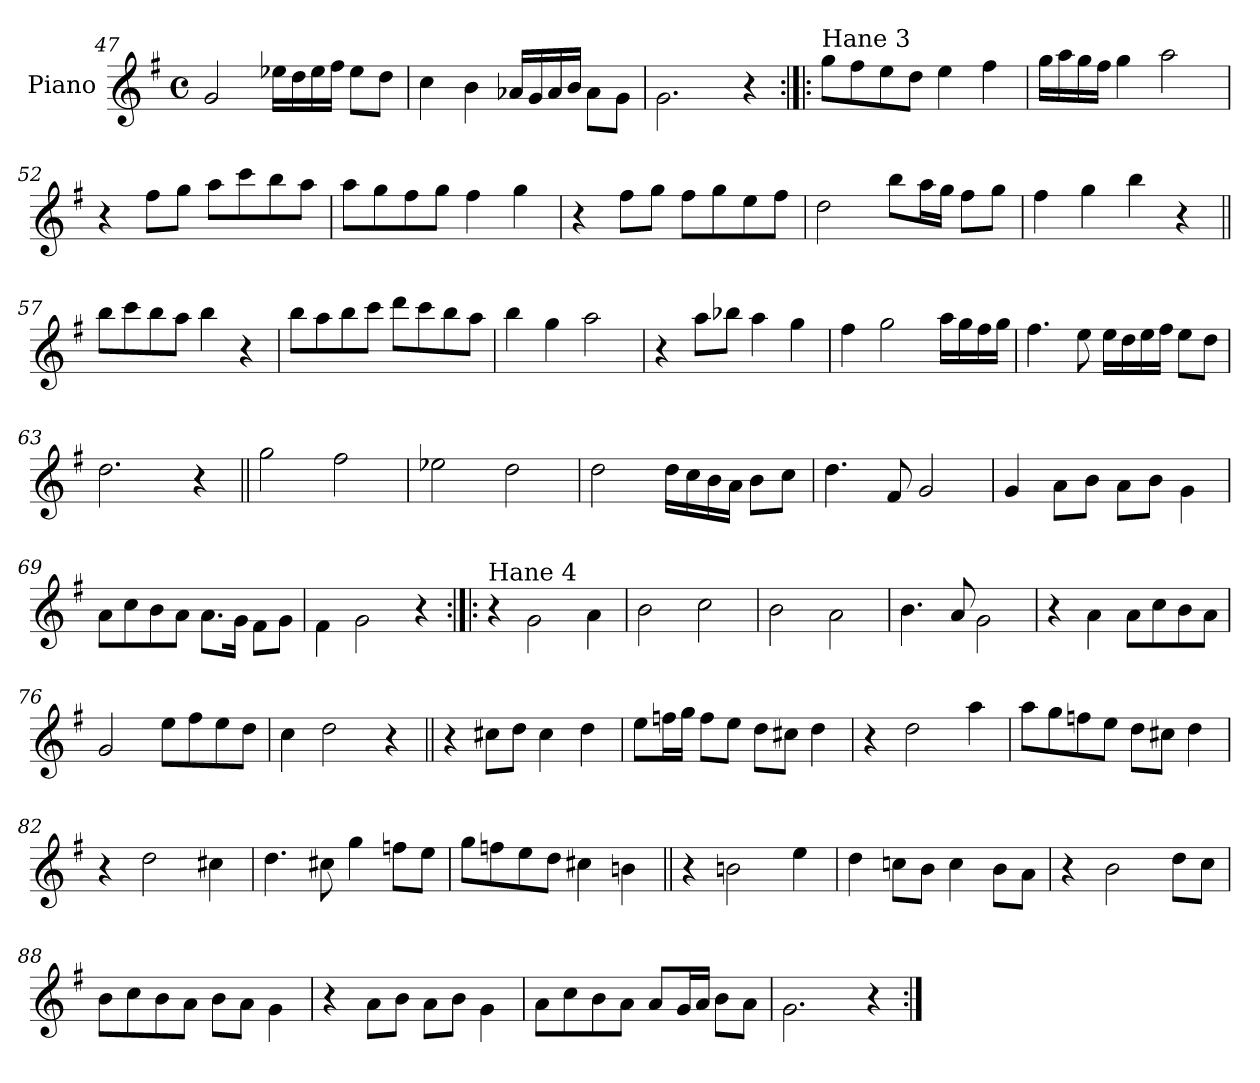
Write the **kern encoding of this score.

**kern
*part1
*staff1
*I"Piano
*I'Pno.
!!LO:LB:g=z
*clefG2
*k[f#]
*M4/4
*met(c)
=47
2g/
16ee-X\LL
16dd\
16ee-\
16ff#\JJ
8ee-\L
8dd\J
=48
4cc\
4b\
16a-X/LL
16g/
16a-/
16b/JJ
8a-\L
8g\J
=49
2.g\
4r
=50:|!|:
!LO:TX:a:t=Hane 3
8gg\L
8ff#\
8ee\
8dd\J
4ee\
4ff#\
!!LO:PB:g=z
=51
16gg\LL
16aa\
16gg\
16ff#\JJ
4gg\
2aa\
=52
4r
8ff#\L
8gg\J
8aa\L
8ccc\
8bb\
8aa\J
=53
8aa\L
8gg\
8ff#\
8gg\J
4ff#\
4gg\
=54
4r
8ff#\L
8gg\J
8ff#\L
8gg\
8ee\
8ff#\J
!!LO:LB:g=z
=55
2dd\
8bb\L
16aa\L
16gg\JJ
8ff#\L
8gg\J
=56
4ff#\
4gg\
4bb\
4r
=57||
8bb\L
8ccc\
8bb\
8aa\J
4bb\
4r
=58
8bb\L
8aa\
8bb\
8ccc\J
8ddd\L
8ccc\
8bb\
8aa\J
!!LO:LB:g=z
=59
4bb\
4gg\
2aa\
=60
4r
8aa\L
8bb-X\J
4aa\
4gg\
=61
4ff#\
2gg\
16aa\LL
16gg\
16ff#\
16gg\JJ
=62
4.ff#\
8ee\
16ee\LL
16dd\
16ee\
16ff#\JJ
8ee\L
8dd\J
!!LO:LB:g=z
=63
2.dd\
4r
=64||
2gg\
2ff#\
=65
2ee-X\
2dd\
=66
2dd\
16dd\LL
16cc\
16b\
16a\JJ
8b\L
8cc\J
=67
4.dd\
8f#/
2g/
!!LO:LB:g=z
=68
4g/
8a\L
8b\J
8a\L
8b\J
4g\
=69
8a\L
8cc\
8b\
8a\J
8.a\L
16g\Jk
8f#\L
8g\J
=70
4f#\
2g\
4r
=71:|!|:
!LO:TX:a:t=Hane 4
4r
2g\
4a\
=72
2b\
2cc\
!!LO:LB:g=z
=73
2b\
2a\
=74
4.b\
8a/
2g\
=75
4r
4a\
8a\L
8cc\
8b\
8a\J
=76
2g/
8ee\L
8ff#\
8ee\
8dd\J
=77
4cc\
2dd\
4r
!!LO:LB:g=z
=78||
4r
8cc#X\L
8dd\J
4cc#\
4dd\
=79
8ee\L
16ffn\L
16gg\JJ
8ff\L
8ee\J
8dd\L
8cc#X\J
4dd\
=80
4r
2dd\
4aa\
=81
8aa\L
8gg\
8ffn\
8ee\J
8dd\L
8cc#X\J
4dd\
!!LO:LB:g=z
=82
4r
2dd\
4cc#X\
=83
4.dd\
8cc#X\
4gg\
8ffn\L
8ee\J
=84
8gg\L
8ffn\
8ee\
8dd\J
4cc#X\
4bn\
=85||
4r
2bn\
4ee\
=86
4dd\
8ccn\L
8b\J
4cc\
8b\L
8a\J
!!LO:LB:g=z
=87
4r
2b\
8dd\L
8cc\J
=88
8b\L
8cc\
8b\
8a\J
8b\L
8a\J
4g\
=89
4r
8a\L
8b\J
8a\L
8b\J
4g\
=90
8a\L
8cc\
8b\
8a\J
8a/L
16g/L
16a/JJ
8b\L
8a\J
=91
2.g\
4r
=:|!
*-
